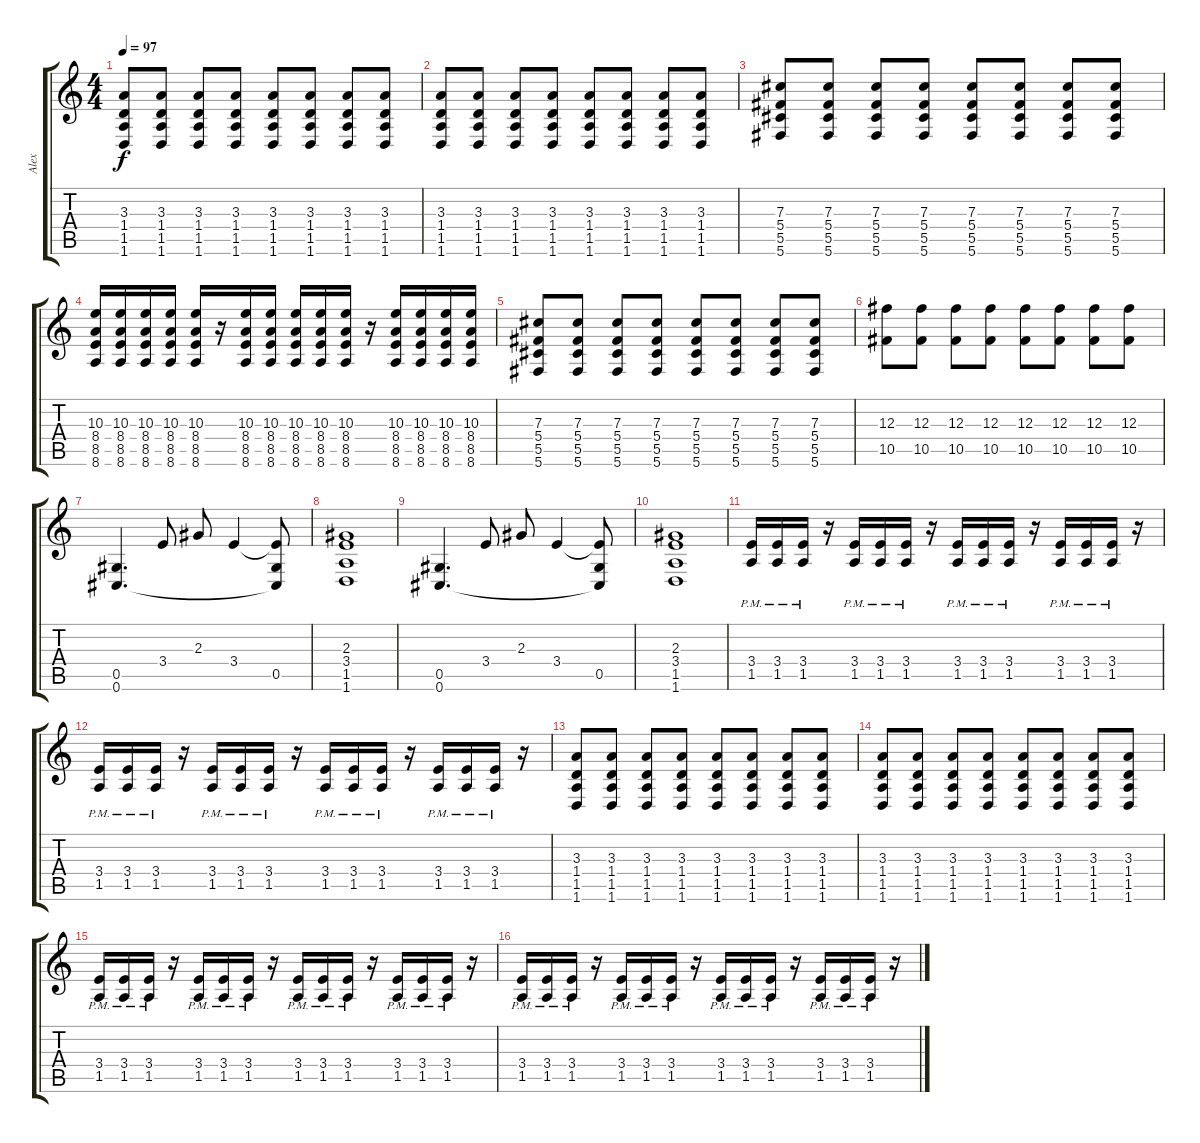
\track ("Alex" "Alex") {instrument distortionguitar}
\staff {score tabs}
\tuning (Eb4 Bb3 Gb3 Db3 Ab2 Db2) {hide}
\ts (4 4)
\tempo 97
\clef g2
\ks c
(3.3 1.4 1.5 1.6).8{dy f} (3.3 1.4 1.5 1.6).8 (3.3 1.4 1.5 1.6).8 (3.3 1.4 1.5 1.6).8 (3.3 1.4 1.5 1.6).8 (3.3 1.4 1.5 1.6).8 (3.3 1.4 1.5 1.6).8 (3.3 1.4 1.5 1.6).8 |
(3.3 1.4 1.5 1.6).8 (3.3 1.4 1.5 1.6).8 (3.3 1.4 1.5 1.6).8 (3.3 1.4 1.5 1.6).8 (3.3 1.4 1.5 1.6).8 (3.3 1.4 1.5 1.6).8 (3.3 1.4 1.5 1.6).8 (3.3 1.4 1.5 1.6).8 |
(7.3 5.4 5.5 5.6).8 (7.3 5.4 5.5 5.6).8 (7.3 5.4 5.5 5.6).8 (7.3 5.4 5.5 5.6).8 (7.3 5.4 5.5 5.6).8 (7.3 5.4 5.5 5.6).8 (7.3 5.4 5.5 5.6).8 (7.3 5.4 5.5 5.6).8 |
(10.3 8.4 8.5 8.6).16 (10.3 8.4 8.5 8.6).16 (10.3 8.4 8.5 8.6).16 (10.3 8.4 8.5 8.6).16 (10.3 8.4 8.5 8.6).16 r.16 (10.3 8.4 8.5 8.6).16 (10.3 8.4 8.5 8.6).16 (10.3 8.4 8.5 8.6).16 (10.3 8.4 8.5 8.6).16 (10.3 8.4 8.5 8.6).16 r.16 (10.3 8.4 8.5 8.6).16 (10.3 8.4 8.5 8.6).16 (10.3 8.4 8.5 8.6).16 (10.3 8.4 8.5 8.6).16 |
(7.3 5.4 5.5 5.6).8 (7.3 5.4 5.5 5.6).8 (7.3 5.4 5.5 5.6).8 (7.3 5.4 5.5 5.6).8 (7.3 5.4 5.5 5.6).8 (7.3 5.4 5.5 5.6).8 (7.3 5.4 5.5 5.6).8 (7.3 5.4 5.5 5.6).8 |
(12.3 10.5).8 (12.3 10.5).8 (12.3 10.5).8 (12.3 10.5).8 (12.3 10.5).8 (12.3 10.5).8 (12.3 10.5).8 (12.3 10.5).8 |
(0.5 0.6).4{d} 3.4.8 2.3.8 3.4.4 (3.4{t} 0.5 0.6{t}).8 |
(2.3 3.4 1.5 1.6).1 |
(0.5 0.6).4{d} 3.4.8 2.3.8 3.4.4 (3.4{t} 0.5 0.6{t}).8 |
(2.3 3.4 1.5 1.6).1 |
(3.4{pm} 1.5{pm}).16 (3.4{pm} 1.5{pm}).16 (3.4{pm} 1.5{pm}).16 r.16 (3.4{pm} 1.5{pm}).16 (3.4{pm} 1.5{pm}).16 (3.4{pm} 1.5{pm}).16 r.16 (3.4{pm} 1.5{pm}).16 (3.4{pm} 1.5{pm}).16 (3.4{pm} 1.5{pm}).16 r.16 (3.4{pm} 1.5{pm}).16 (3.4{pm} 1.5{pm}).16 (3.4{pm} 1.5{pm}).16 r.16 |
(3.4{pm} 1.5{pm}).16 (3.4{pm} 1.5{pm}).16 (3.4{pm} 1.5{pm}).16 r.16 (3.4{pm} 1.5{pm}).16 (3.4{pm} 1.5{pm}).16 (3.4{pm} 1.5{pm}).16 r.16 (3.4{pm} 1.5{pm}).16 (3.4{pm} 1.5{pm}).16 (3.4{pm} 1.5{pm}).16 r.16 (3.4{pm} 1.5{pm}).16 (3.4{pm} 1.5{pm}).16 (3.4{pm} 1.5{pm}).16 r.16 |
(3.3 1.4 1.5 1.6).8 (3.3 1.4 1.5 1.6).8 (3.3 1.4 1.5 1.6).8 (3.3 1.4 1.5 1.6).8 (3.3 1.4 1.5 1.6).8 (3.3 1.4 1.5 1.6).8 (3.3 1.4 1.5 1.6).8 (3.3 1.4 1.5 1.6).8 |
(3.3 1.4 1.5 1.6).8 (3.3 1.4 1.5 1.6).8 (3.3 1.4 1.5 1.6).8 (3.3 1.4 1.5 1.6).8 (3.3 1.4 1.5 1.6).8 (3.3 1.4 1.5 1.6).8 (3.3 1.4 1.5 1.6).8 (3.3 1.4 1.5 1.6).8 |
(3.4{pm} 1.5{pm}).16 (3.4{pm} 1.5{pm}).16 (3.4{pm} 1.5{pm}).16 r.16 (3.4{pm} 1.5{pm}).16 (3.4{pm} 1.5{pm}).16 (3.4{pm} 1.5{pm}).16 r.16 (3.4{pm} 1.5{pm}).16 (3.4{pm} 1.5{pm}).16 (3.4{pm} 1.5{pm}).16 r.16 (3.4{pm} 1.5{pm}).16 (3.4{pm} 1.5{pm}).16 (3.4{pm} 1.5{pm}).16 r.16 |
(3.4{pm} 1.5{pm}).16 (3.4{pm} 1.5{pm}).16 (3.4{pm} 1.5{pm}).16 r.16 (3.4{pm} 1.5{pm}).16 (3.4{pm} 1.5{pm}).16 (3.4{pm} 1.5{pm}).16 r.16 (3.4{pm} 1.5{pm}).16 (3.4{pm} 1.5{pm}).16 (3.4{pm} 1.5{pm}).16 r.16 (3.4{pm} 1.5{pm}).16 (3.4{pm} 1.5{pm}).16 (3.4{pm} 1.5{pm}).16 r.16
